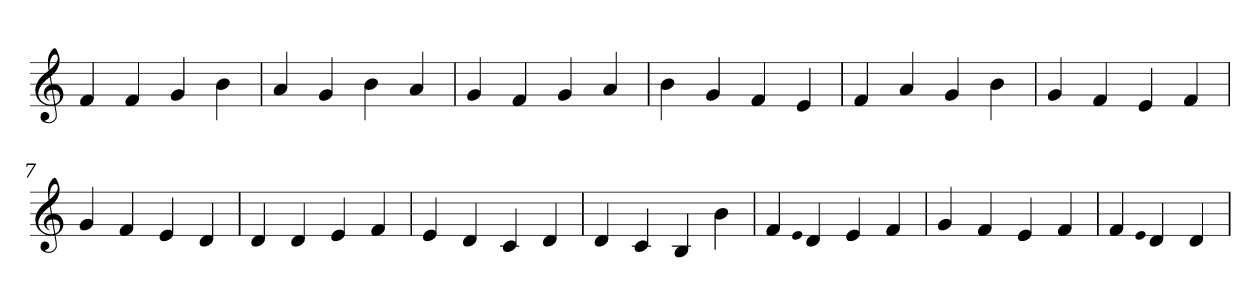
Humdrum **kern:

**kern
*part1
*staff1
*clefG2
=1
4f
4f
4g
4b
=2
4a
4g
4b
4a
=3
4g
4f
4g
4a
=4
4b
4g
4f
4e
=5
4f
4a
4g
4b
=6
4g
4f
4e
4f
=7
4g
4f
4e
4d
=8
4d
4d
4e
4f
=9
4e
4d
4c
4d
=10
4d
4c
4B
4b
=11
4f
qqe
4d
4e
4f
=12
4g
4f
4e
4f
=13
4f
qqe
4d
4d
=
*-
